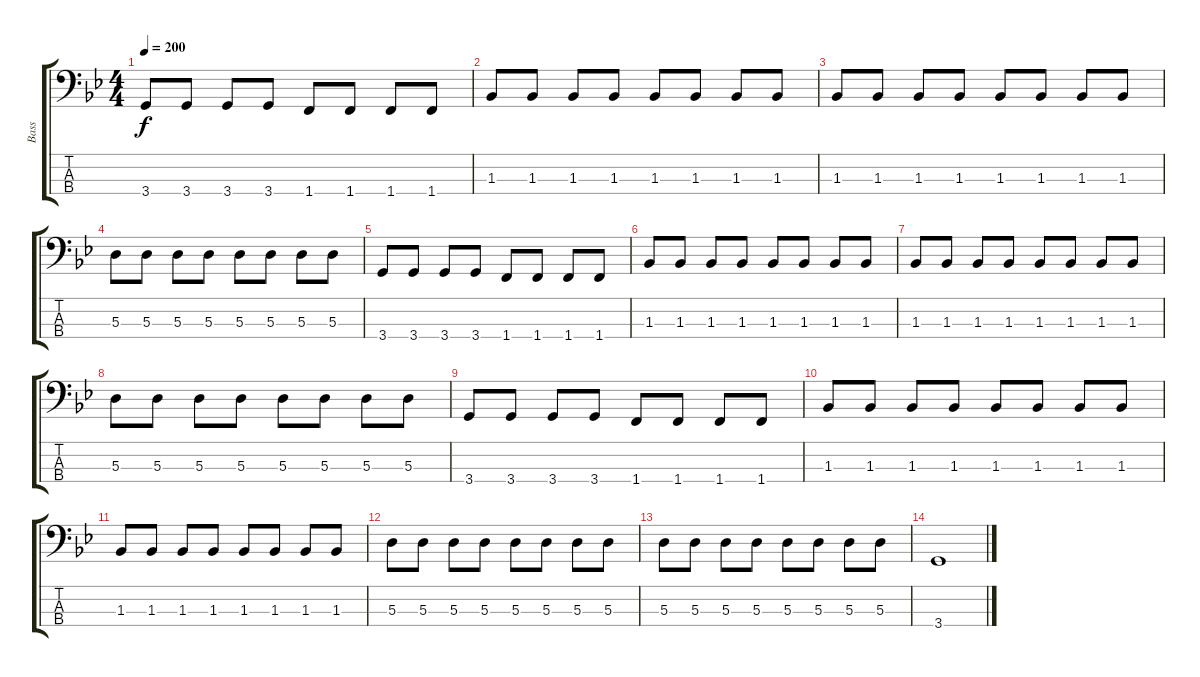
\track ("Bass" "Bass") {instrument electricbassfinger}
\staff {score tabs}
\tuning (G2 D2 A1 E1) {hide}
\ts (4 4)
\tempo 200
\clef f4
\ks bb
3.4.8{dy f} 3.4.8 3.4.8 3.4.8 1.4.8 1.4.8 1.4.8 1.4.8 |
1.3.8 1.3.8 1.3.8 1.3.8 1.3.8 1.3.8 1.3.8 1.3.8 |
1.3.8 1.3.8 1.3.8 1.3.8 1.3.8 1.3.8 1.3.8 1.3.8 |
5.3.8 5.3.8 5.3.8 5.3.8 5.3.8 5.3.8 5.3.8 5.3.8 |
3.4.8 3.4.8 3.4.8 3.4.8 1.4.8 1.4.8 1.4.8 1.4.8 |
1.3.8 1.3.8 1.3.8 1.3.8 1.3.8 1.3.8 1.3.8 1.3.8 |
1.3.8 1.3.8 1.3.8 1.3.8 1.3.8 1.3.8 1.3.8 1.3.8 |
5.3.8 5.3.8 5.3.8 5.3.8 5.3.8 5.3.8 5.3.8 5.3.8 |
3.4.8 3.4.8 3.4.8 3.4.8 1.4.8 1.4.8 1.4.8 1.4.8 |
1.3.8 1.3.8 1.3.8 1.3.8 1.3.8 1.3.8 1.3.8 1.3.8 |
1.3.8 1.3.8 1.3.8 1.3.8 1.3.8 1.3.8 1.3.8 1.3.8 |
5.3.8 5.3.8 5.3.8 5.3.8 5.3.8 5.3.8 5.3.8 5.3.8 |
5.3.8 5.3.8 5.3.8 5.3.8 5.3.8 5.3.8 5.3.8 5.3.8 |
3.4.1
